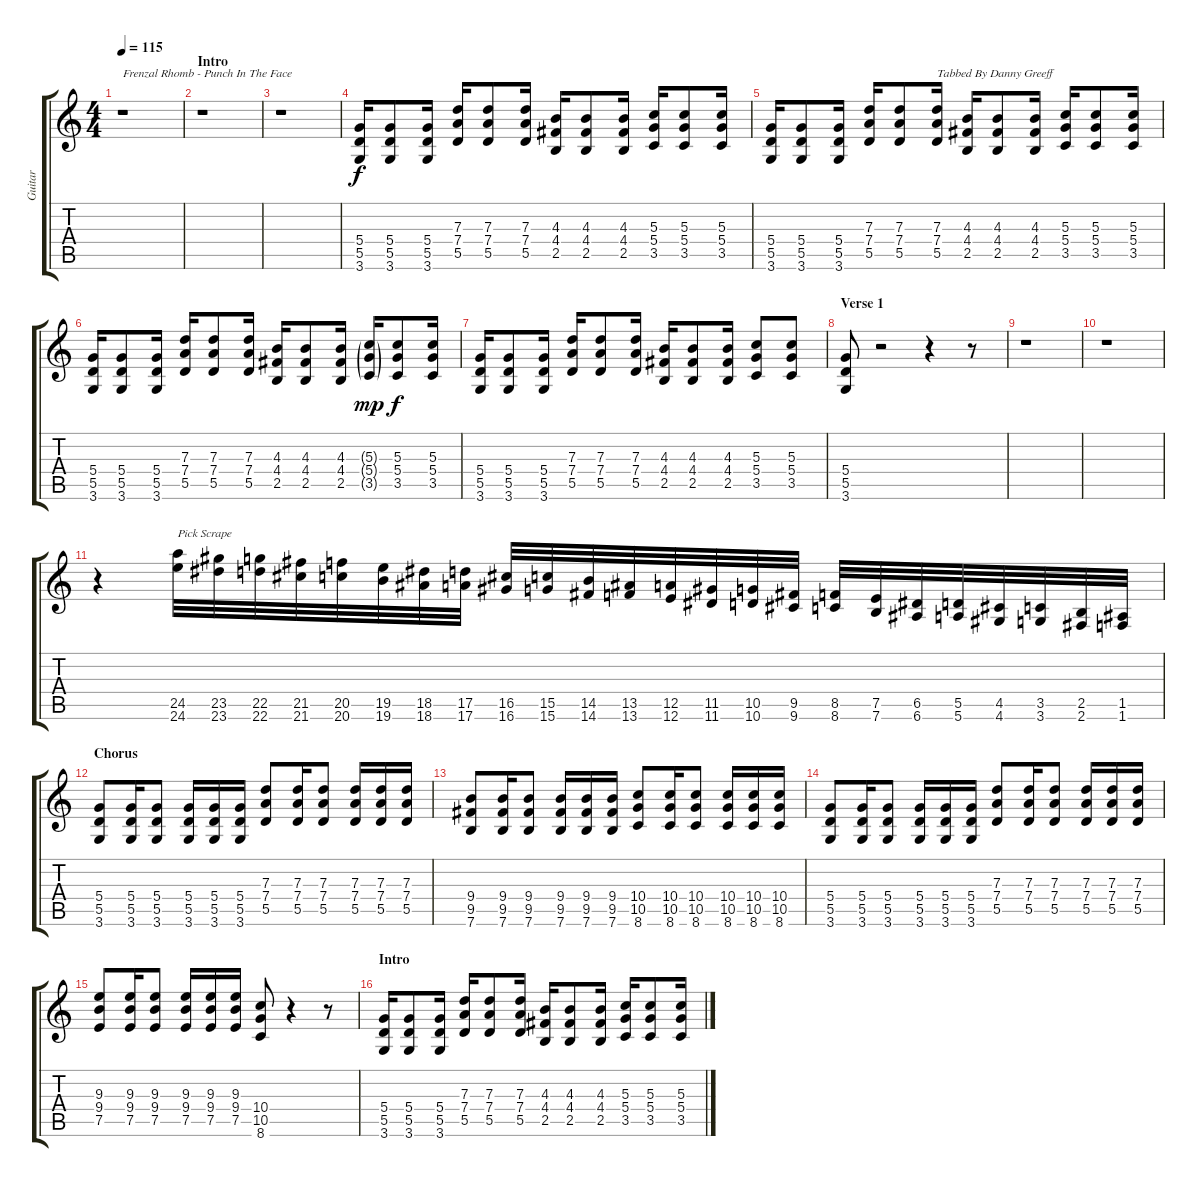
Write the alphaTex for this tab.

\track ("Guitar" "Guitar") {instrument distortionguitar}
\staff {score tabs}
\tuning (E4 B3 G3 D3 A2 E2) {hide}
\ts (4 4)
\tempo 115
\clef g2
\ks c
r.1{txt "Frenzal Rhomb - Punch In The Face" dy f instrument distortionguitar} |
\section ("" "Intro")
r.1 |
r.1 |
(5.4 5.5 3.6).16 (5.4 5.5 3.6).8 (5.4 5.5 3.6).16 (7.3 7.4 5.5).16 (7.3 7.4 5.5).8 (7.3 7.4 5.5).16 (4.3 4.4 2.5).16 (4.3 4.4 2.5).8 (4.3 4.4 2.5).16 (5.3 5.4 3.5).16 (5.3 5.4 3.5).8 (5.3 5.4 3.5).16 |
(5.4 5.5 3.6).16 (5.4 5.5 3.6).8 (5.4 5.5 3.6).16 (7.3 7.4 5.5).16 (7.3 7.4 5.5).8 (7.3 7.4 5.5).16{txt "Tabbed By Danny Greeff"} (4.3 4.4 2.5).16 (4.3 4.4 2.5).8 (4.3 4.4 2.5).16 (5.3 5.4 3.5).16 (5.3 5.4 3.5).8 (5.3 5.4 3.5).16 |
(5.4 5.5 3.6).16 (5.4 5.5 3.6).8 (5.4 5.5 3.6).16 (7.3 7.4 5.5).16 (7.3 7.4 5.5).8 (7.3 7.4 5.5).16 (4.3 4.4 2.5).16 (4.3 4.4 2.5).8 (4.3 4.4 2.5).16 (5.3{g} 5.4{g} 3.5{g}).16{dy mp} (5.3 5.4 3.5).8{dy f} (5.3 5.4 3.5).16 |
(5.4 5.5 3.6).16 (5.4 5.5 3.6).8 (5.4 5.5 3.6).16 (7.3 7.4 5.5).16 (7.3 7.4 5.5).8 (7.3 7.4 5.5).16 (4.3 4.4 2.5).16 (4.3 4.4 2.5).8 (4.3 4.4 2.5).16 (5.3 5.4 3.5).8 (5.3 5.4 3.5).8 |
\section ("" "Verse 1")
(5.4 5.5 3.6).8 r.2 r.4 r.8 |
r.1 |
r.1 |
r.4 (24.5 24.6).32{txt "Pick Scrape"} (23.5 23.6).32 (22.5 22.6).32 (21.5 21.6).32 (20.5 20.6).32 (19.5 19.6).32 (18.5 18.6).32 (17.5 17.6).32 (16.5 16.6).32 (15.5 15.6).32 (14.5 14.6).32 (13.5 13.6).32 (12.5 12.6).32 (11.5 11.6).32 (10.5 10.6).32 (9.5 9.6).32 (8.5 8.6).32 (7.5 7.6).32 (6.5 6.6).32 (5.5 5.6).32 (4.5 4.6).32 (3.5 3.6).32 (2.5 2.6).32 (1.5 1.6).32 |
\section ("" "Chorus")
(5.4 5.5 3.6).8 (5.4 5.5 3.6).16 (5.4 5.5 3.6).8 (5.4 5.5 3.6).16 (5.4 5.5 3.6).16 (5.4 5.5 3.6).16 (7.3 7.4 5.5).8 (7.3 7.4 5.5).16 (7.3 7.4 5.5).8 (7.3 7.4 5.5).16 (7.3 7.4 5.5).16 (7.3 7.4 5.5).16 |
(9.4 9.5 7.6).8 (9.4 9.5 7.6).16 (9.4 9.5 7.6).8 (9.4 9.5 7.6).16 (9.4 9.5 7.6).16 (9.4 9.5 7.6).16 (10.4 10.5 8.6).8 (10.4 10.5 8.6).16 (10.4 10.5 8.6).8 (10.4 10.5 8.6).16 (10.4 10.5 8.6).16 (10.4 10.5 8.6).16 |
(5.4 5.5 3.6).8 (5.4 5.5 3.6).16 (5.4 5.5 3.6).8 (5.4 5.5 3.6).16 (5.4 5.5 3.6).16 (5.4 5.5 3.6).16 (7.3 7.4 5.5).8 (7.3 7.4 5.5).16 (7.3 7.4 5.5).8 (7.3 7.4 5.5).16 (7.3 7.4 5.5).16 (7.3 7.4 5.5).16 |
(9.3 9.4 7.5).8 (9.3 9.4 7.5).16 (9.3 9.4 7.5).8 (9.3 9.4 7.5).16 (9.3 9.4 7.5).16 (9.3 9.4 7.5).16 (10.4 10.5 8.6).8 r.4 r.8 |
\section ("" "Intro")
(5.4 5.5 3.6).16 (5.4 5.5 3.6).8 (5.4 5.5 3.6).16 (7.3 7.4 5.5).16 (7.3 7.4 5.5).8 (7.3 7.4 5.5).16 (4.3 4.4 2.5).16 (4.3 4.4 2.5).8 (4.3 4.4 2.5).16 (5.3 5.4 3.5).16 (5.3 5.4 3.5).8 (5.3 5.4 3.5).16
